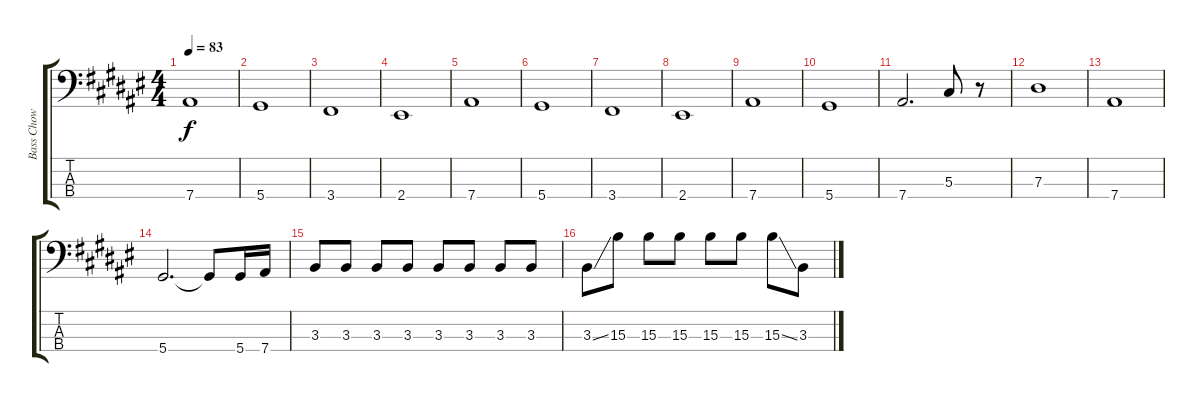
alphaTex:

\track ("Bass Chow" "Bass Chow") {instrument electricbassfinger}
\staff {score tabs}
\tuning (Gb2 Db2 Ab1 Eb1) {hide}
\ts (4 4)
\tempo 83
\clef f4
\ks d#minor
7.4.1{dy f} |
5.4.1 |
3.4.1 |
2.4.1 |
7.4.1 |
5.4.1 |
3.4.1 |
2.4.1 |
7.4.1 |
5.4.1 |
7.4.2{d} 5.3.8 r.8 |
7.3.1 |
7.4.1 |
5.4.2{d} 5.4{t}.8 5.4.16 7.4.16 |
3.3.8 3.3.8 3.3.8 3.3.8 3.3.8 3.3.8 3.3.8 3.3.8 |
3.3{ss}.8 15.3.8 15.3.8 15.3.8 15.3.8 15.3.8 15.3{ss}.8 3.3.8
